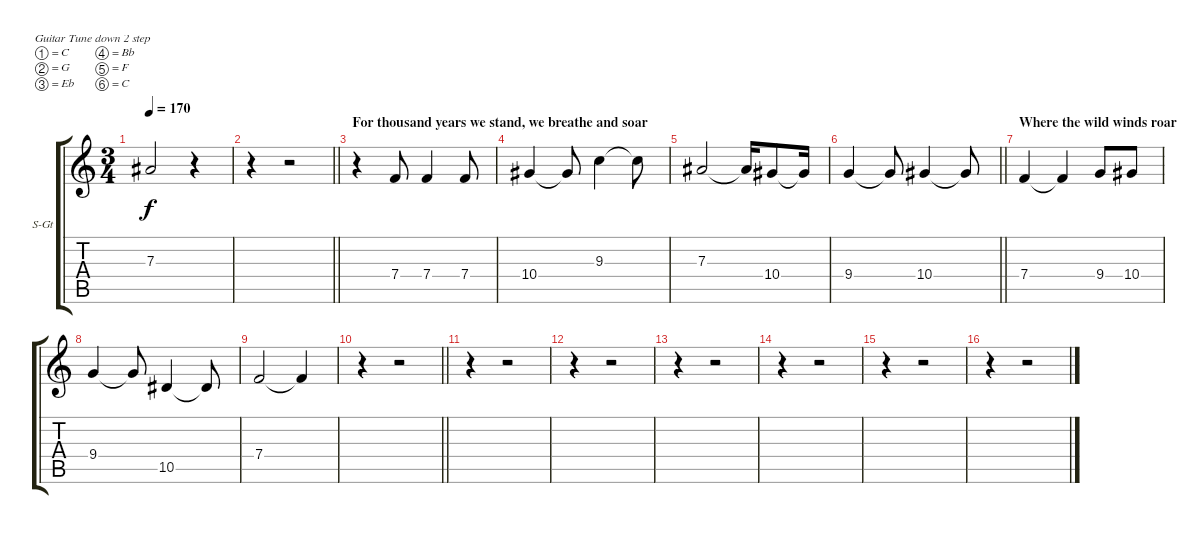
\bracketExtendMode groupsimilarinstruments
\firstSystemTrackNameOrientation horizontal
\otherSystemsTrackNameOrientation horizontal
\track ("Voice2 (Marcel)" "S-Gt") {instrument voiceoohs}
\staff {score tabs}
\tuning (C4 G3 Eb3 Bb2 F2 C2)
\displaytranspose 12
\ts (3 4)
\tempo 170
\clef g2
\ks c
7.3.2{dy f} r.4 |
\barLineRight lightlight
r.4 r.2 |
\section ("" "For thousand years we stand, we breathe and soar")
r.4 7.4.8 7.4.4 7.4.8 |
10.4.4 10.4{t}.8 9.3.4 9.3{t}.8 |
7.3.2 7.3{t}.16 10.4.8 10.4{t}.16 |
\barLineRight lightlight
9.4.4 9.4{t}.8 10.4.4 10.4{t}.8 |
\section ("" "Where the wild winds roar ")
7.4.4 7.4{t}.4 9.4.8 10.4.8 |
9.4.4 9.4{t}.8 10.5.4 10.5{t}.8 |
7.4.2 7.4{t}.4 |
\barLineRight lightlight
r.4 r.2 |
r.4 r.2 |
r.4 r.2 |
r.4 r.2 |
r.4 r.2 |
r.4 r.2 |
r.4 r.2
